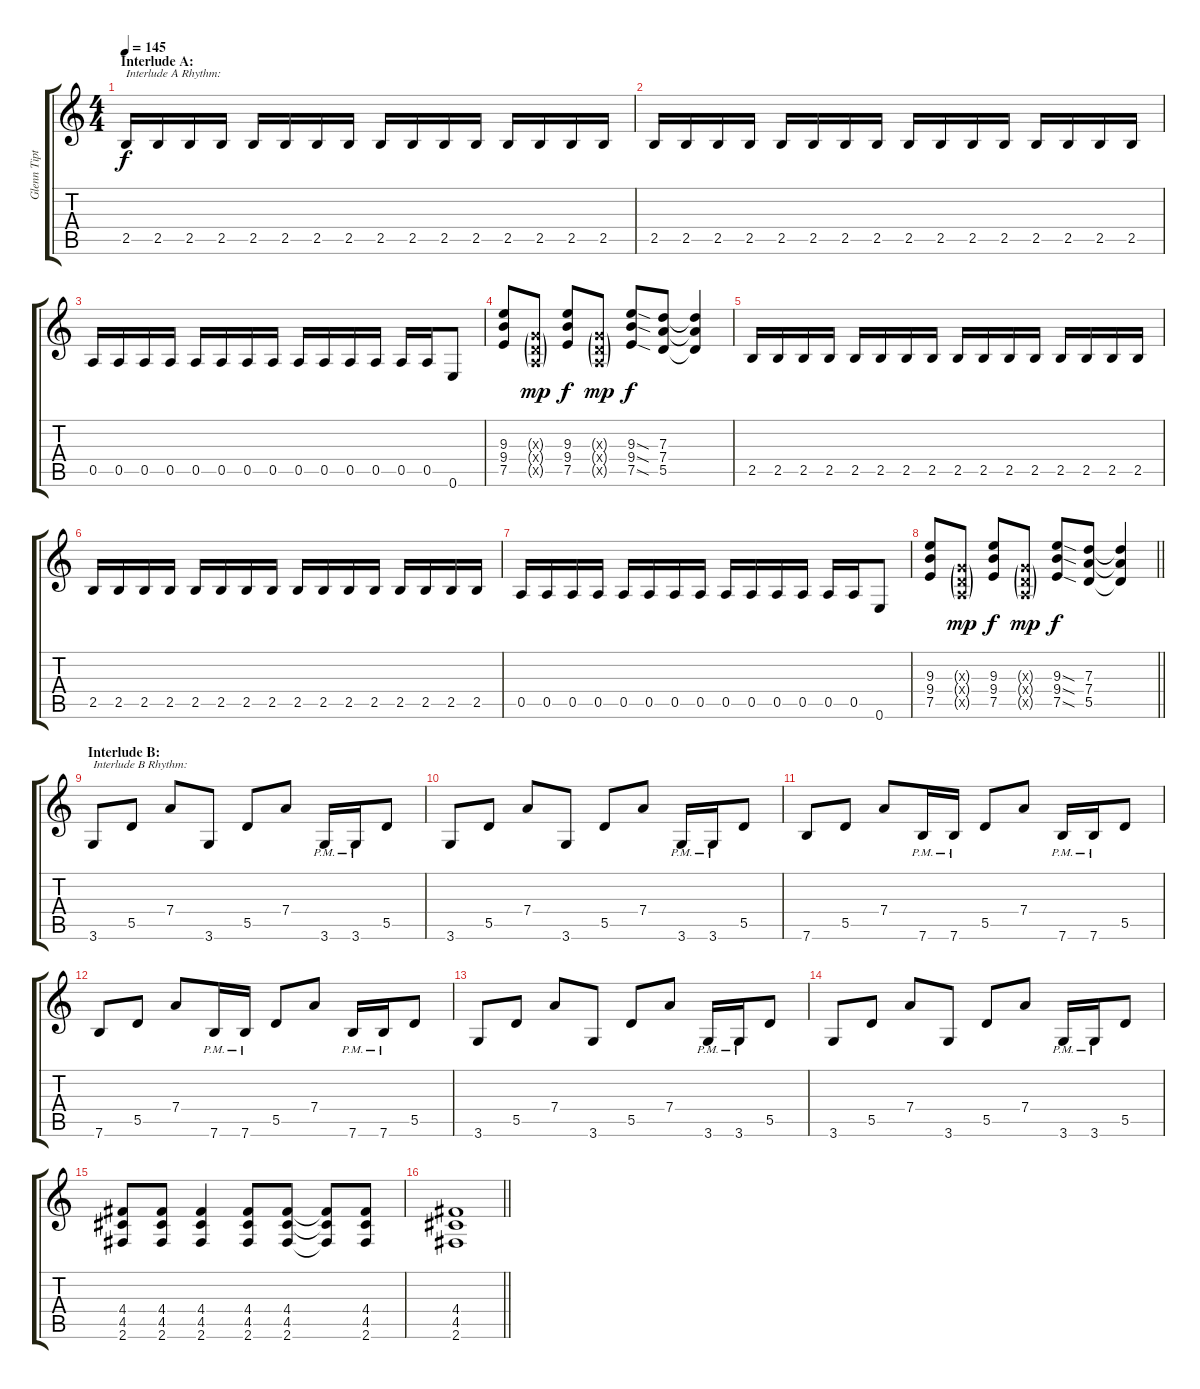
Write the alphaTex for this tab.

\track ("Glenn Tipton" "Glenn Tipt") {instrument distortionguitar}
\staff {score tabs}
\tuning (E4 B3 G3 D3 A2 E2) {hide}
\ts (4 4)
\section ("" "Interlude A:")
\tempo 145
\clef g2
\ks c
2.5.16{txt "Interlude A Rhythm:" dy f} 2.5.16 2.5.16 2.5.16 2.5.16 2.5.16 2.5.16 2.5.16 2.5.16 2.5.16 2.5.16 2.5.16 2.5.16 2.5.16 2.5.16 2.5.16 |
2.5.16 2.5.16 2.5.16 2.5.16 2.5.16 2.5.16 2.5.16 2.5.16 2.5.16 2.5.16 2.5.16 2.5.16 2.5.16 2.5.16 2.5.16 2.5.16 |
0.5.16 0.5.16 0.5.16 0.5.16 0.5.16 0.5.16 0.5.16 0.5.16 0.5.16 0.5.16 0.5.16 0.5.16 0.5.16 0.5.16 0.6.8 |
(9.3 9.4 7.5).8 (0.3{g x} 0.4{g x} 0.5{g x}).8{dy mp} (9.3 9.4 7.5).8{dy f} (0.3{g x} 0.4{g x} 0.5{g x}).8{dy mp} (9.3{sod} 9.4{sod} 7.5{sod}).8{dy f} (7.3 7.4 5.5).8 (7.3{t} 7.4{t} 5.5{t}).4 |
2.5.16 2.5.16 2.5.16 2.5.16 2.5.16 2.5.16 2.5.16 2.5.16 2.5.16 2.5.16 2.5.16 2.5.16 2.5.16 2.5.16 2.5.16 2.5.16 |
2.5.16 2.5.16 2.5.16 2.5.16 2.5.16 2.5.16 2.5.16 2.5.16 2.5.16 2.5.16 2.5.16 2.5.16 2.5.16 2.5.16 2.5.16 2.5.16 |
0.5.16 0.5.16 0.5.16 0.5.16 0.5.16 0.5.16 0.5.16 0.5.16 0.5.16 0.5.16 0.5.16 0.5.16 0.5.16 0.5.16 0.6.8 |
\barLineRight lightlight
(9.3 9.4 7.5).8 (0.3{g x} 0.4{g x} 0.5{g x}).8{dy mp} (9.3 9.4 7.5).8{dy f} (0.3{g x} 0.4{g x} 0.5{g x}).8{dy mp} (9.3{sod} 9.4{sod} 7.5{sod}).8{dy f} (7.3 7.4 5.5).8 (7.3{t} 7.4{t} 5.5{t}).4 |
\section ("" "Interlude B:")
3.6.8{txt "Interlude B Rhythm:"} 5.5.8 7.4.8 3.6.8 5.5.8 7.4.8 3.6{pm}.16 3.6{pm}.16 5.5.8 |
3.6.8 5.5.8 7.4.8 3.6.8 5.5.8 7.4.8 3.6{pm}.16 3.6{pm}.16 5.5.8 |
7.6.8 5.5.8 7.4.8 7.6{pm}.16 7.6{pm}.16 5.5.8 7.4.8 7.6{pm}.16 7.6{pm}.16 5.5.8 |
7.6.8 5.5.8 7.4.8 7.6{pm}.16 7.6{pm}.16 5.5.8 7.4.8 7.6{pm}.16 7.6{pm}.16 5.5.8 |
3.6.8 5.5.8 7.4.8 3.6.8 5.5.8 7.4.8 3.6{pm}.16 3.6{pm}.16 5.5.8 |
3.6.8 5.5.8 7.4.8 3.6.8 5.5.8 7.4.8 3.6{pm}.16 3.6{pm}.16 5.5.8 |
(4.4 4.5 2.6).8 (4.4 4.5 2.6).8 (4.4 4.5 2.6).4 (4.4 4.5 2.6).8 (4.4 4.5 2.6).8 (4.4{t} 4.5{t} 2.6{t}).8 (4.4 4.5 2.6).8 |
\barLineRight lightlight
(4.4 4.5 2.6).1
